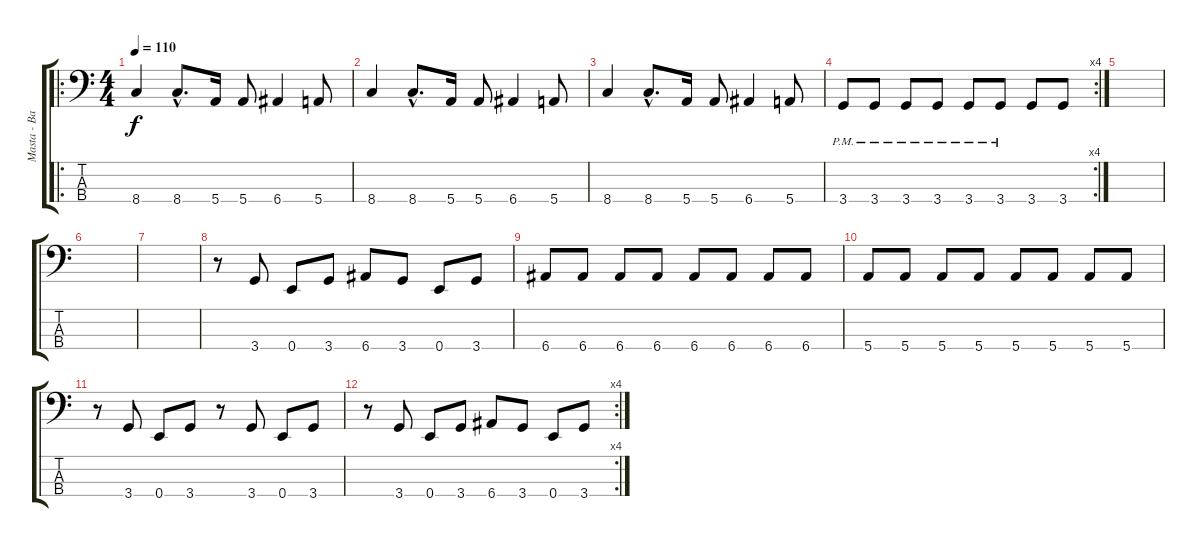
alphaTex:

\track ("Masta - Bass" "Masta - Ba") {instrument electricbasspick}
\staff {score tabs}
\tuning (G2 D2 A1 E1) {hide}
\ro
\ts (4 4)
\tempo 110
\clef f4
\ks c
8.4.4{dy f} 8.4{hac}.8{d} 5.4.16 5.4.8 6.4.4 5.4.8 |
8.4.4 8.4{hac}.8{d} 5.4.16 5.4.8 6.4.4 5.4.8 |
8.4.4 8.4{hac}.8{d} 5.4.16 5.4.8 6.4.4 5.4.8 |
\rc 4
3.4{pm}.8 3.4{pm}.8 3.4{pm}.8 3.4{pm}.8 3.4{pm}.8 3.4{pm}.8 3.4.8 3.4.8 |
|
|
|
r.8 3.4.8 0.4.8 3.4.8 6.4.8 3.4.8 0.4.8 3.4.8 |
6.4.8 6.4.8 6.4.8 6.4.8 6.4.8 6.4.8 6.4.8 6.4.8 |
5.4.8 5.4.8 5.4.8 5.4.8 5.4.8 5.4.8 5.4.8 5.4.8 |
r.8 3.4.8 0.4.8 3.4.8 r.8 3.4.8 0.4.8 3.4.8 |
\rc 4
r.8 3.4.8 0.4.8 3.4.8 6.4.8 3.4.8 0.4.8 3.4.8
